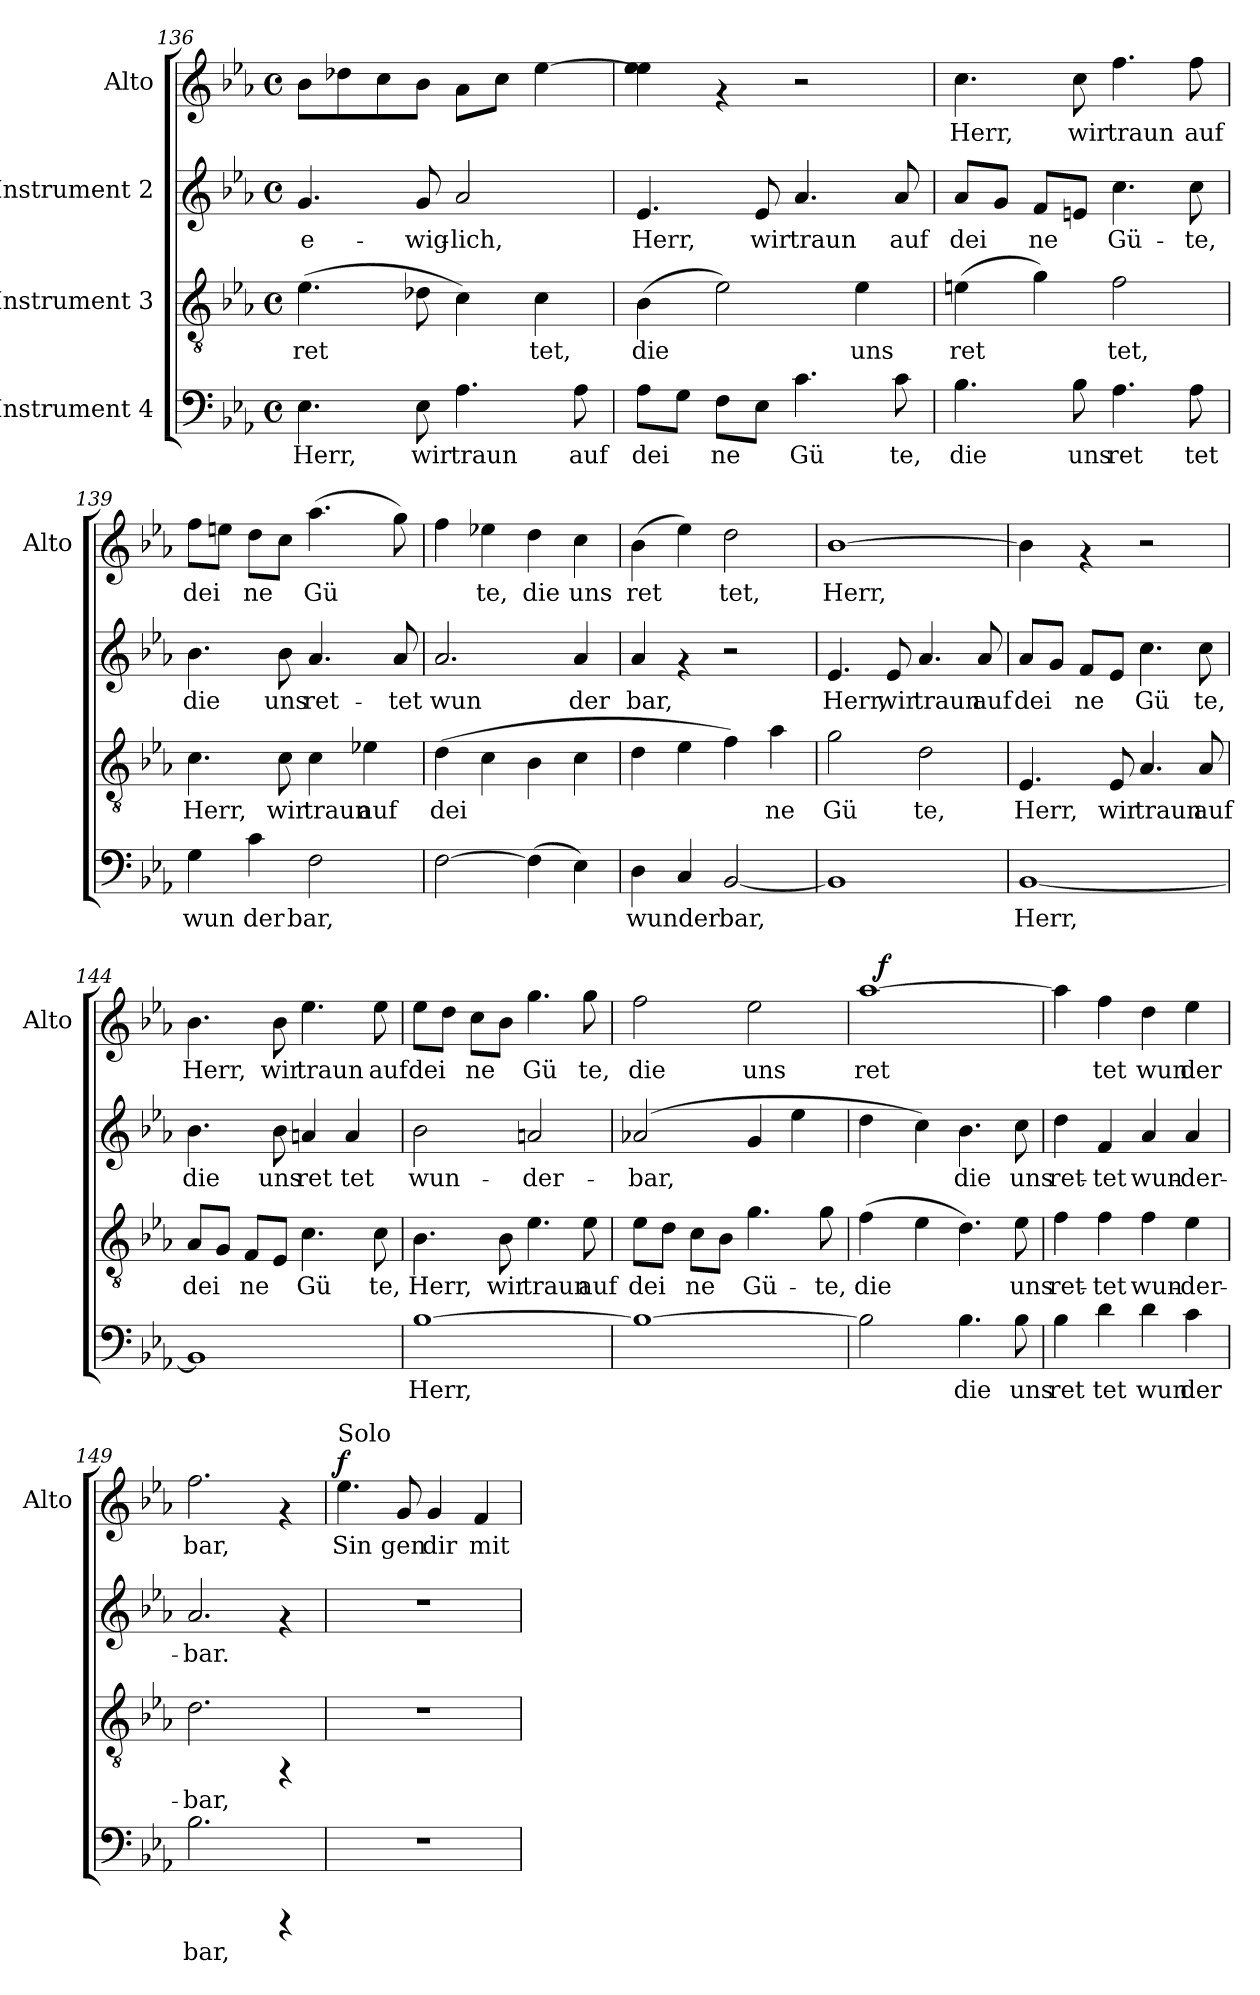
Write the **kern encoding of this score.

**kern	**text	**kern	**text	**kern	**text	**kern	**text	**dynam
*part4	*part4	*part3	*part3	*part2	*part2	*part1	*part1	*part1
*staff4	*staff4	*staff3	*staff3	*staff2	*staff2	*staff1	*staff1	*staff1
*I"Instrument 4	*	*I"Instrument 3	*	*I"Instrument 2	*	*I"Alto	*	*
*	*	*	*	*	*	*I'Alto	*	*
!!LO:LB:g=z
*clefF4	*	*clefGv2	*	*clefG2	*	*clefG2	*	*
*k[b-e-a-]	*	*k[b-e-a-]	*	*k[b-e-a-]	*	*k[b-e-a-]	*	*
*E-:	*	*E-:	*	*E-:	*	*E-:	*	*
*M4/4	*	*M4/4	*	*M4/4	*	*M4/4	*	*
*met(c)	*	*met(c)	*	*met(c)	*	*met(c)	*	*
=136	=136	=136	=136	=136	=136	=136	=136	=136
!	!LO:LY:b:cj	!	!LO:LY:b:cj	!	!LO:LY:b	!	!LO:LY:b:cj	!
4.E-\	Herr,	(>4.e-\	ret-	4.g/	e-	8b-\L	.	.
!	!	!	!	!	!	!	!LO:LY:b:cj	!
.	.	.	.	.	.	8dd-X\	.	.
!	!	!	!	!	!	!	!LO:LY:b:cj	!
.	.	.	.	.	.	8cc\	.	.
!	!LO:LY:b:cj	!	!LO:LY:b:cj	!	!LO:LY:b	!	!LO:LY:b:cj	!
8E-\	wir	8d-X\	--	8g/	-wig-	8b-\J	.	.
!	!LO:LY:b:cj	!	!LO:LY:b:cj	!	!LO:LY:b	!	!LO:LY:b:cj	!
4.A-\	traun	4c\)	--	2a-/	-lich,	8a-\L	.	.
!	!	!	!	!	!	!	!LO:LY:b:cj	!
.	.	.	.	.	.	8cc\J	.	.
!	!	!	!LO:LY:b:cj	!	!	!	!LO:LY:b:cj	!
.	.	4c\	-tet,	.	.	[>4ee-\	.	.
!	!LO:LY:b:cj	!	!	!	!	!	!	!
8A-\	auf	.	.	.	.	.	.	.
=137	=137	=137	=137	=137	=137	=137	=137	=137
!	!LO:LY:b:cj	!	!LO:LY:b:cj	!	!LO:LY:b	!	!LO:LY:b:cj	!
8A-\L	dei	(>4B-\	die	4.e-/	Herr,	4ee-\ 4ee-\]	.	.
!	!LO:LY:b:cj	!	!	!	!	!	!	!
8G\J	.	.	.	.	.	.	.	.
!	!LO:LY:b:cj	!	!LO:LY:b:cj	!	!	!	!	!
8F\L	ne	2e-\)	.	.	.	4rf	.	.
!	!LO:LY:b:cj	!	!	!	!LO:LY:b	!	!	!
8E-\J	.	.	.	8e-/	wir	.	.	.
!	!LO:LY:b:cj	!	!	!	!LO:LY:b	!	!	!
4.c\	Gü	.	.	4.a-/	traun	2r	.	.
!	!	!	!LO:LY:b:cj	!	!	!	!	!
.	.	4e-\	uns	.	.	.	.	.
!	!LO:LY:b:cj	!	!	!	!LO:LY:b	!	!	!
8c\	te,	.	.	8a-/	auf	.	.	.
=138	=138	=138	=138	=138	=138	=138	=138	=138
!	!LO:LY:b:cj	!	!LO:LY:b:cj	!	!LO:LY:b	!	!LO:LY:b:cj	!
4.B-\	die	(>4en\	ret-	8a-/L	dei-	4.cc\	Herr,	.
!	!	!	!	!	!LO:LY:b	!	!	!
.	.	.	.	8g/J	--	.	.	.
!	!	!	!LO:LY:b:cj	!	!LO:LY:b	!	!	!
.	.	4g\)	--	8f/L	-ne	.	.	.
!	!LO:LY:b:cj	!	!	!	!LO:LY:b	!	!LO:LY:b:cj	!
8B-\	uns	.	.	8en/J	.	8cc\	wir	.
!	!LO:LY:b:cj	!	!LO:LY:b:cj	!	!LO:LY:b	!	!LO:LY:b:cj	!
4.A-\	ret	2f\	-tet,	4.cc\	Gü-	4.ff\	traun	.
!	!LO:LY:b:cj	!	!	!	!LO:LY:b	!	!LO:LY:b:cj	!
8A-\	tet	.	.	8cc\	-te,	8ff\	auf	.
=139	=139	=139	=139	=139	=139	=139	=139	=139
!	!LO:LY:b:cj	!	!LO:LY:b:cj	!	!LO:LY:b	!	!LO:LY:b:cj	!
4G\	wun	4.c\	Herr,	4.b-\	die	8ff\L	dei	.
!	!	!	!	!	!	!	!LO:LY:b:cj	!
.	.	.	.	.	.	8een\J	.	.
!	!LO:LY:b:cj	!	!	!	!	!	!LO:LY:b:cj	!
4c\	der	.	.	.	.	8dd\L	ne	.
!	!	!	!LO:LY:b:cj	!	!LO:LY:b	!	!LO:LY:b:cj	!
.	.	8c\	wir	8b-\	uns	8cc\J	.	.
!	!LO:LY:b:cj	!	!LO:LY:b:cj	!	!LO:LY:b	!	!LO:LY:b:cj	!
2F\	bar,	4c\	traun	4.a-/	ret-	(>4.aa-\	Gü	.
!	!	!	!LO:LY:b:cj	!	!	!	!	!
.	.	4e-X\	auf	.	.	.	.	.
!	!	!	!	!	!LO:LY:b	!	!LO:LY:b:cj	!
.	.	.	.	8a-/	-tet	8gg\)	.	.
!!LO:PB:g=z
=140	=140	=140	=140	=140	=140	=140	=140	=140
!	!LO:LY:b:cj	!	!LO:LY:b:cj	!	!LO:LY:b	!	!LO:LY:b:cj	!
[>2F\	.	(>4d\	dei	2.a-/	wun	4ff\	.	.
!	!	!	!LO:LY:b:cj	!	!	!	!LO:LY:b:cj	!
.	.	4c\	.	.	.	4ee-X\	te,	.
!	!LO:LY:b:cj	!	!LO:LY:b:cj	!	!	!	!LO:LY:b:cj	!
(>4F\]	.	4B-\	.	.	.	4dd\	die	.
!	!LO:LY:b:cj	!	!LO:LY:b:cj	!	!LO:LY:b	!	!LO:LY:b:cj	!
4E-\)	.	4c\	.	4a-/	der	4cc\	uns	.
=141	=141	=141	=141	=141	=141	=141	=141	=141
!	!LO:LY:b:cj	!	!LO:LY:b:cj	!	!LO:LY:b	!	!LO:LY:b:cj	!
4D\	wunder	4d\	.	4a-/	bar,	(>4b-\	ret	.
!	!LO:LY:b:cj	!	!LO:LY:b:cj	!	!	!	!LO:LY:b:cj	!
4C/	.	4e-\	.	4rf	.	4ee-\)	.	.
!	!LO:LY:b:cj	!	!LO:LY:b:cj	!	!	!	!LO:LY:b:cj	!
[<2BB-/	bar,	4f\)	.	2r	.	2dd\	tet,	.
!	!	!	!LO:LY:b:cj	!	!	!	!	!
.	.	4a-\	ne	.	.	.	.	.
=142	=142	=142	=142	=142	=142	=142	=142	=142
!	!LO:LY:b:cj	!	!LO:LY:b:cj	!	!LO:LY:b	!	!LO:LY:b:cj	!
1BB-]	.	2g\	Gü	4.e-/	Herr,	[>1b-	Herr,	.
!	!	!	!	!	!LO:LY:b	!	!	!
.	.	.	.	8e-/	wir	.	.	.
!	!	!	!LO:LY:b:cj	!	!LO:LY:b	!	!	!
.	.	2d\	te,	4.a-/	traun	.	.	.
!	!	!	!	!	!LO:LY:b	!	!	!
.	.	.	.	8a-/	auf	.	.	.
=143	=143	=143	=143	=143	=143	=143	=143	=143
!	!LO:LY:b:cj	!	!LO:LY:b:cj	!	!LO:LY:b	!	!LO:LY:b:cj	!
[<1BB-	Herr,	4.E-/	Herr,	8a-/L	dei	4b-\]	.	.
!	!	!	!	!	!LO:LY:b	!	!	!
.	.	.	.	8g/J	.	.	.	.
!	!	!	!	!	!LO:LY:b	!	!	!
.	.	.	.	8f/L	ne	4rf	.	.
!	!	!	!LO:LY:b:cj	!	!LO:LY:b	!	!	!
.	.	8E-/	wir	8e-/J	.	.	.	.
!	!	!	!LO:LY:b:cj	!	!LO:LY:b	!	!	!
.	.	4.A-/	traun	4.cc\	Gü	2r	.	.
!	!	!	!LO:LY:b:cj	!	!LO:LY:b	!	!	!
.	.	8A-/	auf	8cc\	te,	.	.	.
=144	=144	=144	=144	=144	=144	=144	=144	=144
!	!LO:LY:b:cj	!	!LO:LY:b:cj	!	!LO:LY:b	!	!LO:LY:b:cj	!
1BB-]	.	8A-/L	dei	4.b-\	die	4.b-\	Herr,	.
!	!	!	!LO:LY:b:cj	!	!	!	!	!
.	.	8G/J	.	.	.	.	.	.
!	!	!	!LO:LY:b:cj	!	!	!	!	!
.	.	8F/L	ne	.	.	.	.	.
!	!	!	!LO:LY:b:cj	!	!LO:LY:b	!	!LO:LY:b:cj	!
.	.	8E-/J	.	8b-\	uns	8b-\	wir	.
!	!	!	!LO:LY:b:cj	!	!LO:LY:b	!	!LO:LY:b:cj	!
.	.	4.c\	Gü	4an/	ret	4.ee-\	traun	.
!	!	!	!	!	!LO:LY:b	!	!	!
.	.	.	.	4a/	tet	.	.	.
!	!	!	!LO:LY:b:cj	!	!	!	!LO:LY:b:cj	!
.	.	8c\	te,	.	.	8ee-\	auf	.
!!LO:LB:g=z
=145	=145	=145	=145	=145	=145	=145	=145	=145
!	!LO:LY:b:cj	!	!LO:LY:b:cj	!	!LO:LY:b	!	!LO:LY:b:cj	!
[>1B-	Herr,	4.B-\	Herr,	2b-\	wun-	8ee-\L	dei	.
!	!	!	!	!	!	!	!LO:LY:b:cj	!
.	.	.	.	.	.	8dd\J	.	.
!	!	!	!	!	!	!	!LO:LY:b:cj	!
.	.	.	.	.	.	8cc\L	ne	.
!	!	!	!LO:LY:b:cj	!	!	!	!LO:LY:b:cj	!
.	.	8B-\	wir	.	.	8b-\J	.	.
!	!	!	!LO:LY:b:cj	!	!LO:LY:b	!	!LO:LY:b:cj	!
.	.	4.e-\	traun	2an/	-der-	4.gg\	Gü	.
!	!	!	!LO:LY:b:cj	!	!	!	!LO:LY:b:cj	!
.	.	8e-\	auf	.	.	8gg\	te,	.
=146	=146	=146	=146	=146	=146	=146	=146	=146
!	!LO:LY:b:cj	!	!LO:LY:b:cj	!	!LO:LY:b	!	!LO:LY:b:cj	!
1B-_>	.	8e-\L	dei-	(>2a-X/	-bar,	2ff\	die	.
!	!	!	!LO:LY:b:cj	!	!	!	!	!
.	.	8d\J	--	.	.	.	.	.
!	!	!	!LO:LY:b:cj	!	!	!	!	!
.	.	8c\L	-ne	.	.	.	.	.
!	!	!	!LO:LY:b:cj	!	!	!	!	!
.	.	8B-\J	.	.	.	.	.	.
!	!	!	!LO:LY:b:cj	!	!LO:LY:b	!	!LO:LY:b:cj	!
.	.	4.g\	Gü-	4g/	.	2ee-\	uns	.
!	!	!	!	!	!LO:LY:b	!	!	!
.	.	.	.	4ee-\	.	.	.	.
!	!	!	!LO:LY:b:cj	!	!	!	!	!
.	.	8g\	-te,	.	.	.	.	.
=147	=147	=147	=147	=147	=147	=147	=147	=147
!	!LO:LY:b:cj	!	!LO:LY:b:cj	!	!LO:LY:b	!	!LO:LY:b:cj	!
*	*	*	*	*	*	*^	*	*
2B-\]	.	(>4f\	die	4dd\	.	[>1aa-	16ryy	ret	.
!	!	!	!	!	!	!	!	!	!LO:DY:a
.	.	.	.	.	.	.	2...ryy	.	f
!	!	!	!LO:LY:b:cj	!	!LO:LY:b	!	!	!	!
.	.	4e-\	.	4cc\)	.	.	.	.	.
!	!LO:LY:b:cj	!	!LO:LY:b:cj	!	!LO:LY:b	!	!	!	!
4.B-\	die	4.d\)	.	4.b-\	die	.	.	.	.
!	!LO:LY:b:cj	!	!LO:LY:b:cj	!	!LO:LY:b	!	!	!	!
8B-\	uns	8e-\	uns	8cc\	uns	.	.	.	.
=148	=148	=148	=148	=148	=148	=148	=148	=148	=148
!	!LO:LY:b:cj	!	!LO:LY:b:cj	!	!LO:LY:b	!	!	!LO:LY:b:cj	!
*	*	*	*	*	*	*v	*v	*	*
4B-\	ret	4f\	ret-	4dd\	ret-	4aa-\]	.	.
!	!LO:LY:b:cj	!	!LO:LY:b:cj	!	!LO:LY:b	!	!LO:LY:b:cj	!
4d\	tet	4f\	-tet	4f/	-tet	4ff\	tet	.
!	!LO:LY:b:cj	!	!LO:LY:b:cj	!	!LO:LY:b	!	!LO:LY:b:cj	!
4d\	wun	4f\	wun-	4a-/	wun-	4dd\	wun	.
!	!LO:LY:b:cj	!	!LO:LY:b:cj	!	!LO:LY:b	!	!LO:LY:b:cj	!
4c\	der	4e-\	-der-	4a-/	-der-	4ee-\	der	.
=149	=149	=149	=149	=149	=149	=149	=149	=149
!	!LO:LY:b:cj	!	!LO:LY:b:cj	!	!LO:LY:b	!	!LO:LY:b:cj	!
2.B-\	bar,	2.d\	-bar,	2.a-/	-bar.	2.ff\	bar,	.
4rCCC	.	4rFF	.	4rf	.	4rf	.	.
!!LO:LB:g=z
=150	=150	=150	=150	=150	=150	=150	=150	=150
!	!	!	!	!	!	!LO:TX:a:t=Solo	!	!
!	!	!	!	!	!	!	!LO:LY:b:cj	!LO:DY:a
1r	.	1r	.	1r	.	4.ee-\	Sin	f
!	!	!	!	!	!	!	!LO:LY:b:cj	!
.	.	.	.	.	.	8g/	gen	.
!	!	!	!	!	!	!	!LO:LY:b:cj	!
.	.	.	.	.	.	4g/	dir	.
!	!	!	!	!	!	!	!LO:LY:b:cj	!
.	.	.	.	.	.	4f/	mit	.
=	=	=	=	=	=	=	=	=
*-	*-	*-	*-	*-	*-	*-	*-	*-
